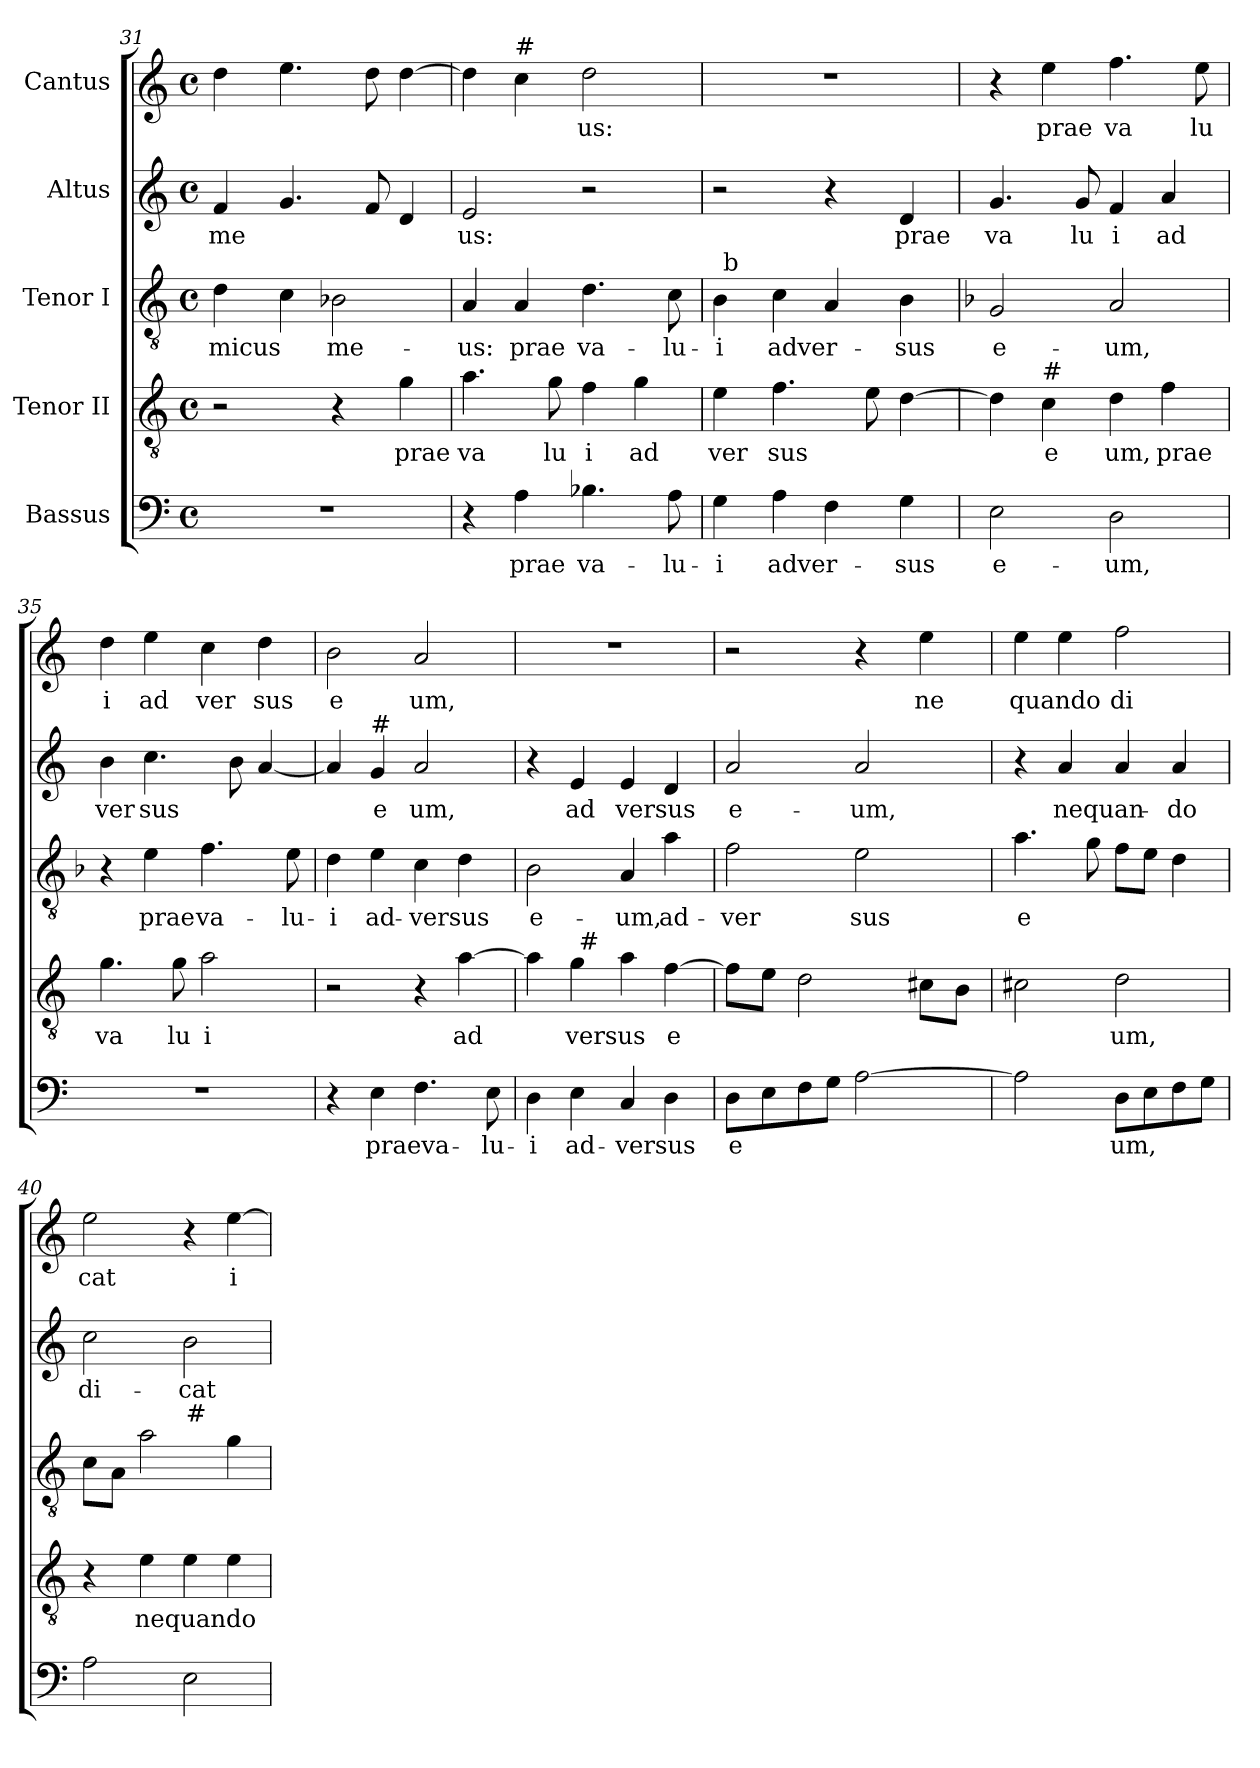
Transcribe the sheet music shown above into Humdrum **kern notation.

**kern	**text	**kern	**text	**kern	**text	**kern	**text	**text	**kern	**text
*part5	*part5	*part4	*part4	*part3	*part3	*part2	*part2	*part2	*part1	*part1
*staff5	*staff5	*staff4	*staff4	*staff3	*staff3	*staff2	*staff2	*staff2	*staff1	*staff1
*I"Bassus	*	*I"Tenor II	*	*I"Tenor I	*	*I"Altus	*	*	*I"Cantus	*
!!LO:LB:g=z
*clefF4	*	*clefGv2	*	*clefGv2	*	*clefG2	*	*	*clefG2	*
*	*	*	*	*	*	*k[]	*	*	*	*
*	*	*	*	*	*	*C:	*	*	*	*
*M4/4	*	*M4/4	*	*M4/4	*	*M4/4	*	*	*M4/4	*
*met(c)	*	*met(c)	*	*met(c)	*	*met(c)	*	*	*met(c)	*
=31	=31	=31	=31	=31	=31	=31	=31	=31	=31	=31
!	!	!	!	!	!LO:LY:b	!	!LO:LY:b	!	!	!
*	*	*	*	*	*	*	*	*	*^	*
1r	.	2r	.	4d\	-micus	4f/	me	.	4dd\	16ryy	.
.	.	.	.	.	.	.	.	.	.	2...ryy	.
.	.	.	.	4c\	.	4.g/	.	.	4.ee\	.	.
!	!	!	!	!	!LO:LY:b:cj	!	!	!	!	!	!
.	.	4r	.	2B-X\	me-	.	.	.	.	.	.
.	.	.	.	.	.	8f/	.	.	8dd\	.	.
!	!	!	!LO:LY:b:cj	!	!	!	!	!	!	!	!
.	.	4g\	prae	.	.	4d/	.	.	[>4dd\	.	.
=32	=32	=32	=32	=32	=32	=32	=32	=32	=32	=32	=32
!	!	!	!LO:LY:b:cj	!	!LO:LY:b:cj	!	!LO:LY:b:cj	!	!	!	!
*	*	*	*	*	*	*	*	*	*v	*v	*
4r	.	4.a\	va	4A/	-us:	2e/	us:	.	4dd\]	.
!	!	!	!	!	!	!	!	!	!LO:TX:a:t=#	!
!	!LO:LY:b:cj	!	!	!	!LO:LY:b:cj	!	!	!	!	!
4A\	prae	.	.	4A/	prae	.	.	.	4cc\	.
!	!	!	!LO:LY:b:cj	!	!	!	!	!	!	!
.	.	8g\	lu	.	.	.	.	.	.	.
!	!LO:LY:b:cj	!	!LO:LY:b:cj	!	!LO:LY:b:cj	!	!	!	!	!LO:LY:b:cj
4.B-X\	va-	4f\	i	4.d\	va-	2r	.	.	2dd\	us:
!	!	!	!LO:LY:b:cj	!	!	!	!	!	!	!
.	.	4g\	ad	.	.	.	.	.	.	.
!	!LO:LY:b:cj	!	!	!	!LO:LY:b:cj	!	!	!	!	!
8A\	-lu-	.	.	8c\	-lu-	.	.	.	.	.
=33	=33	=33	=33	=33	=33	=33	=33	=33	=33	=33
!	!LO:LY:b:cj	!	!LO:LY:b:cj	!	!LO:LY:b:cj	!	!	!	!	!
*	*	*	*	*^	*	*	*	*	*	*
4G\	-i	4e\	ver	4B\	64ryy	-i	2r	.	.	1r	.
!	!	!	!	!	!LO:TX:a:t=b	!	!	!	!	!	!
.	.	.	.	.	2ryy	.	.	.	.	.	.
!	!LO:LY:b	!	!LO:LY:b	!	!	!LO:LY:b	!	!	!	!	!
4A\	adver-	4.f\	sus	4c\	.	adver-	.	.	.	.	.
4F\	.	.	.	4A/	.	.	4r	.	.	.	.
.	.	.	.	.	4ryy	.	.	.	.	.	.
.	.	8e\	.	.	.	.	.	.	.	.	.
!	!LO:LY:b:cj	!	!	!	!	!LO:LY:b:cj	!	!LO:LY:b:cj	!	!	!
4G\	-sus	[>4d\	.	4B\	.	-sus	4d/	prae	.	.	.
.	.	.	.	.	8...ryy	.	.	.	.	.	.
*	*	*	*	*v	*v	*	*	*	*	*	*
=34	=34	=34	=34	=34	=34	=34	=34	=34	=34	=34
*	*	*	*	*k[b-]	*	*	*	*	*	*
*	*	*	*	*F:	*	*	*	*	*	*
*	*	*	*	*^	*	*	*	*	*	*
!	!LO:LY:b:cj	!	!	!	!	!LO:LY:b:cj	!	!LO:LY:b:cj	!	!	!
*	*	*	*	*v	*v	*	*	*	*	*	*
2E\	e-	4d\]	.	2G/	e-	4.g/	va	.	4r	.
!	!	!LO:TX:a:t=#	!	!	!	!	!	!	!	!
!	!	!	!LO:LY:b:cj	!	!	!	!	!	!	!LO:LY:b:cj
.	.	4c\	e	.	.	.	.	.	4ee\	prae
!	!	!	!	!	!	!	!LO:LY:b:cj	!	!	!
.	.	.	.	.	.	8g/	lu	.	.	.
!	!LO:LY:b:cj	!	!LO:LY:b:cj	!	!LO:LY:b:cj	!	!LO:LY:b:cj	!	!	!LO:LY:b:cj
2D\	-um,	4d\	um,	2A/	-um,	4f/	i	.	4.ff\	va
!	!	!	!LO:LY:b:cj	!	!	!	!LO:LY:b:cj	!	!	!
.	.	4f\	prae	.	.	4a/	ad	.	.	.
!	!	!	!	!	!	!	!	!	!	!LO:LY:b:cj
.	.	.	.	.	.	.	.	.	8ee\	lu
=35	=35	=35	=35	=35	=35	=35	=35	=35	=35	=35
!	!	!	!LO:LY:b:cj	!	!	!	!LO:LY:b:cj	!	!	!LO:LY:b:cj
1r	.	4.g\	va	4r	.	4b\	ver	.	4dd\	i
!	!	!	!	!	!LO:LY:b:cj	!	!LO:LY:b	!	!	!LO:LY:b:cj
.	.	.	.	4e\	prae	4.cc\	sus	.	4ee\	ad
!	!	!	!LO:LY:b:cj	!	!	!	!	!	!	!
.	.	8g\	lu	.	.	.	.	.	.	.
!	!	!	!LO:LY:b:cj	!	!LO:LY:b:cj	!	!	!	!	!LO:LY:b:cj
.	.	2a\	i	4.f\	va-	.	.	.	4cc\	ver
.	.	.	.	.	.	8b\	.	.	.	.
!	!	!	!	!	!	!	!	!	!	!LO:LY:b:cj
.	.	.	.	.	.	[<4a/	.	.	4dd\	sus
!	!	!	!	!	!LO:LY:b:cj	!	!	!	!	!
.	.	.	.	8e\	-lu-	.	.	.	.	.
=36	=36	=36	=36	=36	=36	=36	=36	=36	=36	=36
!	!	!	!	!	!LO:LY:b:cj	!	!	!	!	!LO:LY:b:cj
4r	.	2r	.	4d\	-i	4a/]	.	.	2b\	e
!	!	!	!	!	!	!LO:TX:a:t=#	!	!	!	!
!	!LO:LY:b:cj	!	!	!	!LO:LY:b:cj	!	!LO:LY:b:cj	!	!	!
4E\	praeva-	.	.	4e\	ad-	4g/	e	.	.	.
!	!	!	!	!	!LO:LY:b	!	!LO:LY:b:cj	!	!	!LO:LY:b:cj
4.F\	.	4r	.	4c\	-versus	2a/	um,	.	2a/	um,
!	!	!	!LO:LY:b	!	!	!	!	!	!	!
.	.	[>4a\	ad	4d\	.	.	.	.	.	.
!	!LO:LY:b:cj	!	!	!	!	!	!	!	!	!
8E\	-lu-	.	.	.	.	.	.	.	.	.
=37	=37	=37	=37	=37	=37	=37	=37	=37	=37	=37
!	!LO:LY:b:cj	!	!	!	!LO:LY:b:cj	!	!	!	!	!
*	*	*^	*	*	*	*	*	*	*	*
4D\	-i	4a\]	4ryy	.	2B-\	e-	4r	.	.	1r	.
!	!LO:LY:b:cj	!	!	!LO:LY:b	!	!	!	!LO:LY:b:cj	!	!	!
4E\	ad-	4g\	64ryy	versus	.	.	4e/	ad	.	.	.
!	!	!	!LO:TX:a:t=#	!	!	!	!	!	!	!	!
.	.	.	2ryy	.	.	.	.	.	.	.	.
!	!LO:LY:b	!	!	!	!	!LO:LY:b:cj	!	!LO:LY:b	!	!	!
4C/	-versus	4a\	.	.	4A/	-um,	4e/	versus	.	.	.
!	!	!	!	!LO:LY:b:cj	!	!LO:LY:b:cj	!	!	!	!	!
4D\	.	[>4f\	.	e	4a\	ad-	4d/	.	.	.	.
.	.	.	8...ryy	.	.	.	.	.	.	.	.
!!LO:PB:g=z
=38	=38	=38	=38	=38	=38	=38	=38	=38	=38	=38	=38
*	*	*	*	*	*k[]	*	*	*	*	*	*
*	*	*	*	*	*C:	*	*	*	*	*	*
!	!LO:LY:b:cj	!	!	!	!	!LO:LY:b:cj	!	!LO:LY:b:cj	!	!	!
*	*	*	*	*	*	*	*^	*	*	*	*
8D\L	e	8f\L]	16.ryy	.	2f\	-ver	2a/	8..ryy	e-	.	2r	.
.	.	.	2ryy	.	.	.	.	.	.	.	.	.
8E\	.	8e\J	.	.	.	.	.	.	.	.	.	.
.	.	.	.	.	.	.	.	2ryy	.	.	.	.
8F\	.	2d\	.	.	.	.	.	.	.	.	.	.
8G\J	.	.	.	.	.	.	.	.	.	.	.	.
!	!	!	!	!	!	!LO:LY:b:cj	!	!	!LO:LY:b:cj	!	!	!
[>2A\	.	.	.	.	2e\	sus	2a/	.	-um,	.	4r	.
.	.	.	4ryy	.	.	.	.	.	.	.	.	.
.	.	.	.	.	.	.	.	4ryy	.	.	.	.
!	!	!	!	!	!	!	!	!	!	!	!	!LO:LY:b:cj
.	.	8c#X\L	.	.	.	.	.	.	.	.	4ee\	ne
.	.	.	8ryy	.	.	.	.	.	.	.	.	.
.	.	8B\J	.	.	.	.	.	.	.	.	.	.
.	.	.	32ryy	.	.	.	.	32ryy	.	.	.	.
=39	=39	=39	=39	=39	=39	=39	=39	=39	=39	=39	=39	=39
!	!	!	!	!	!	!LO:LY:b:cj	!	!	!	!	!	!LO:LY:b:cj
*	*	*v	*v	*	*	*	*v	*v	*	*	*	*
2A\]	.	2c#X\	.	4.a\	e	4r	.	.	4ee\	quando
!	!	!	!	!	!	!	!LO:LY:b	!	!	!
.	.	.	.	.	.	4a/	nequan-	.	4ee\	.
.	.	.	.	8g\	.	.	.	.	.	.
!	!LO:LY:b	!	!LO:LY:b:cj	!	!	!	!	!	!	!LO:LY:b:cj
8D\L	um,	2d\	um,	8f\L	.	4a/	.	.	2ff\	di
8E\	.	.	.	8e\J	.	.	.	.	.	.
!	!	!	!	!	!	!	!LO:LY:b:cj	!	!	!
8F\	.	.	.	4d\	.	4a/	-do	.	.	.
8G\J	.	.	.	.	.	.	.	.	.	.
=40	=40	=40	=40	=40	=40	=40	=40	=40	=40	=40
!	!	!	!	!	!	!	!LO:LY:b:cj	!	!	!LO:LY:b:cj
2A\	.	4r	.	8c\L	.	2cc\	di-	.	2ee\	cat
.	.	.	.	8A\J	.	.	.	.	.	.
!	!	!	!LO:LY:b	!	!	!	!	!	!	!
.	.	4e\	nequando	2a\	.	.	.	.	.	.
!	!	!	!	!	!	!	!LO:LY:b:cj	!LO:LY:b	!	!
2E\	.	4e\	.	.	.	2b\	-cat	#-	4r	.
!	!	!	!	!	!	!	!	!	!	!LO:LY:b:rj
.	.	4e\	.	4g\	.	.	.	.	[>4ee\	i
=	=	=	=	=	=	=	=	=	=	=
*-	*-	*-	*-	*-	*-	*-	*-	*-	*-	*-
